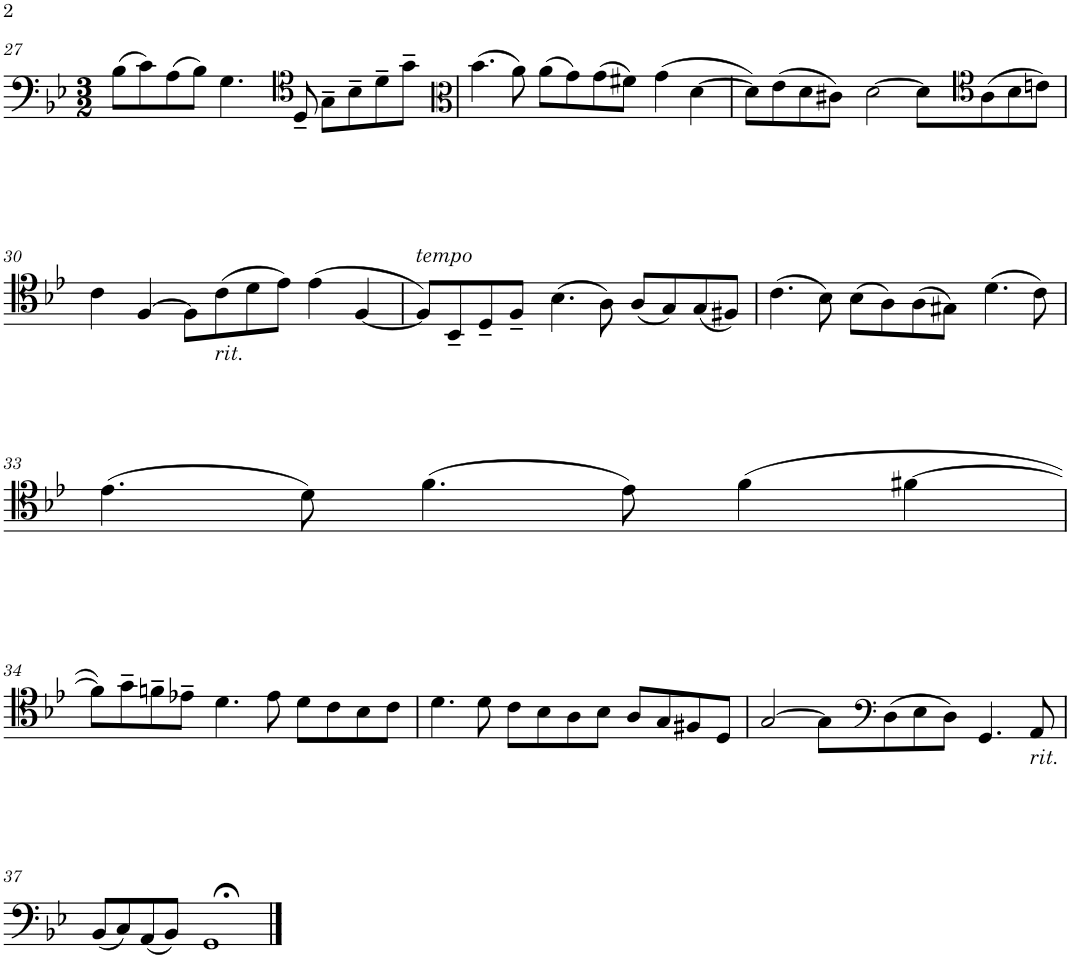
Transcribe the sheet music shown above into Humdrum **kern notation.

**kern
*part1
*staff1
*I"Trombone
*I'Tbn.
!!LO:PB:g=z
*clefF4
*k[b-e-]
*M3/2
=27
(8B-\L
8c\)
(8A\
8B-\J)
4.G\
*clefC4
8D~/
8G~\L
8B-~\
8d~\
8g~\J
=28
*clefC3
(4.b-\
8a\)
(8a\L
8g\)
(8g\
8f#X\J)
(4g\
[4d\
=29
8d\L])
(8e-\
8d\
8c#X\J)
[2d\
8d\L]
*clefC4
(8A\
8B-\
8cn\J)
!!LO:LB:g=z
=30
4c\
[4F/
8F\L]
!LO:TX:b:i:t=rit.
(8c\
8d\
8e-\J)
(4e-\
[4F/
=31
!LO:TX:a:i:t=tempo
8F/L])
8BB-~/
8D~/
8F~/J
(4.B-\
8A\)
(8A/L
8G/)
(8G/
8F#X/J)
=32
(4.c\
8B-\)
(8B-\L
8A\)
(8A\
8G#X\J)
(4.d\
8c\)
!!LO:LB:g=z
=33
(4.e-\
8d\)
(4.f\
8e-\)
(4f\
[4f#X\
!!LO:LB:g=z
=34
8f#\L])
8g~\
8fn~\
8e-X~\J
4.d\
8e-\
8d\L
8c\
8B-\
8c\J
=35
4.d\
8d\
8c\L
8B-\
8A\
8B-\J
8A/L
8G/
8F#X/
8D/J
=36
[2G/
8G\L]
*clefF4
(8D\
8E-\
8D\J)
4.GG/
!LO:TX:b:i:t=rit.
8AA/
!!LO:LB:g=z
=37
(8BB-/L
8C/)
(8AA/
8BB-/J)
1GG;<
==
*-
